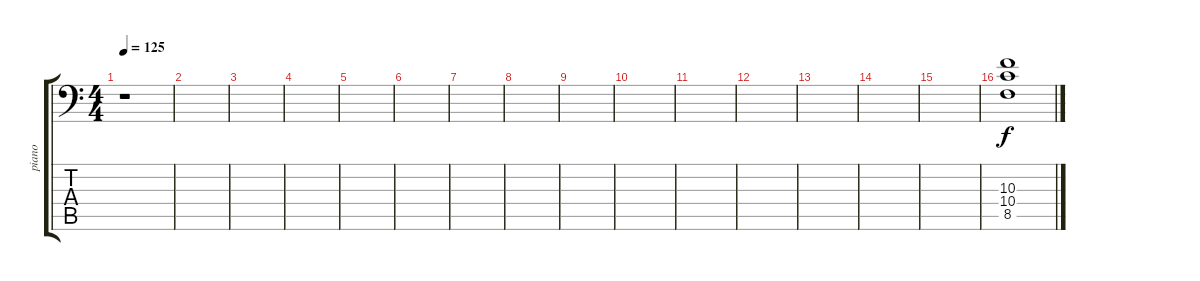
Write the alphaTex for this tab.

\track ("piano" "piano") {instrument brightacousticpiano}
\staff {score tabs}
\tuning (A4 B3 G3 D3 A2 A1) {hide}
\ts (4 4)
\tempo 125
\clef f4
\ks c
r.1{dy f instrument brightacousticpiano} |
|
|
|
|
|
|
|
|
|
|
|
|
|
|
(10.3 10.4 8.5).1
